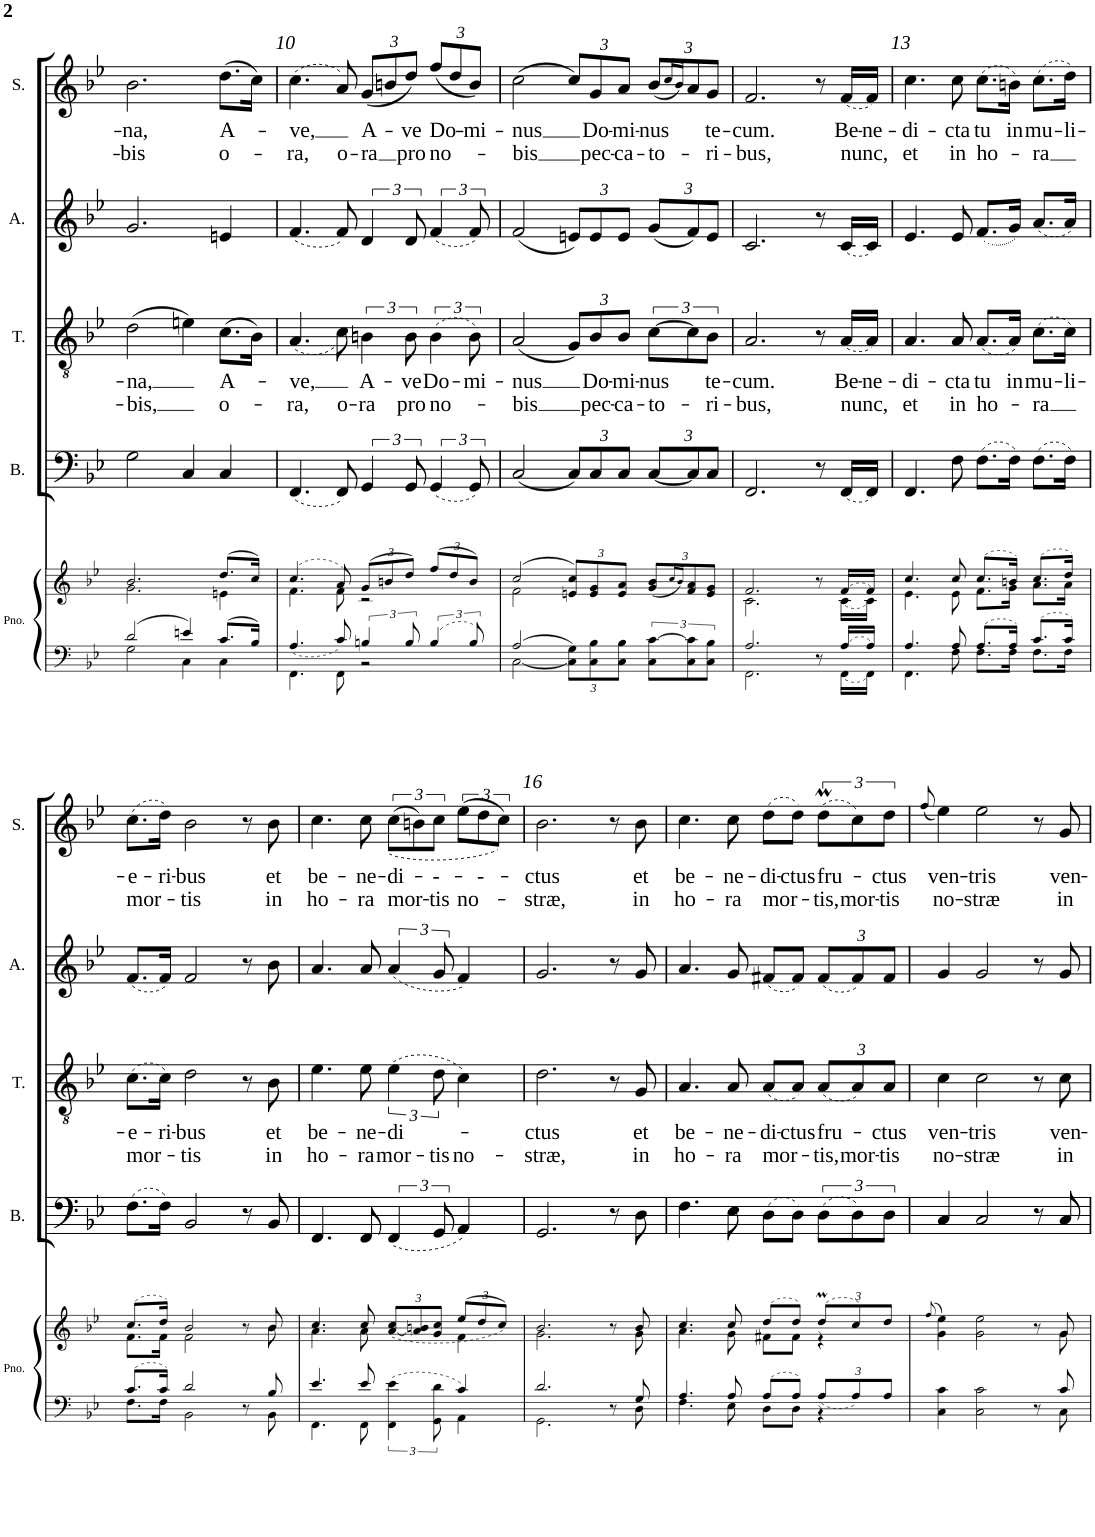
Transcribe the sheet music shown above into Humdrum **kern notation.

**kern	**kern	**kern	**kern	**text	**text	**kern	**kern	**text	**text
*part5	*part5	*part4	*part3	*part3	*part3	*part2	*part1	*part1	*part1
*staff6	*staff5	*staff4	*staff3	*staff3	*staff3	*staff2	*staff1	*staff1	*staff1
*I"Piano (for rehearsal only)	*	*I"Bass	*I"Tenor	*	*	*I"Alto	*I"Soprano	*	*
*I'Pno.	*	*I'B.	*I'T.	*	*	*I'A.	*I'S.	*	*
!!LO:PB:g=z
*clefF4	*clefG2	*clefF4	*clefGv2	*	*	*clefG2	*clefG2	*	*
*k[b-e-]	*k[b-e-]	*k[b-e-]	*k[b-e-]	*	*	*k[b-e-]	*k[b-e-]	*	*
*M4/4	*M4/4	*M4/4	*M4/4	*	*	*M4/4	*M4/4	*	*
*met(c)	*met(c)	*met(c)	*met(c)	*	*	*met(c)	*met(c)	*	*
=9	=9	=9	=9	=9	=9	=9	=9	=9	=9
*^	*^	*	*	*	*	*	*	*	*
!	!	!	!	!	!	!LO:LY:b	!LO:LY:b	!	!	!LO:LY:b	!LO:LY:b
2d/	2G\	2.b-/	2.g\	2G\	(2d\	-na,	-bis,	2.g/	2.b-\	-na,	-bis
4en/	4C\	.	.	4C/	4en\)	.	.	.	.	.	.
!	!	!	!	!	!	!LO:LY:b	!LO:LY:b	!	!	!LO:LY:b	!LO:LY:b
8.c/L	4C\	(8.dd/L	4en\	4C/	(8.c\L	A-	o-	4en/	(8.dd\L	A-	o-
16B-/Jk	.	16cc/Jk)	.	.	16B-\Jk)	.	.	.	16cc\Jk)	.	.
=10	=10	=10	=10	=10	=10	=10	=10	=10	=10	=10	=10
!	!	!	!	!	!	!LO:LY:b	!LO:LY:b	!	!	!LO:LY:b	!LO:LY:b
4.A/	4.FF\	(4.cc/	4.f\	(<4.FF/	(<4.A/	-ve,	-ra,	(<4.f/	(4.cc\	-ve,	-ra,
!	!	!	!	!	!	!	!LO:LY:b	!	!	!	!LO:LY:b
8c/	8FF\	8a/)	8f\	8FF/)	8c\)	.	o-	8f/)	8a/)	.	o-
*	*	*Xbrackettup	*	*	*	*	*	*	*	*	*
!	!	!	!	!	!	!LO:LY:b	!LO:LY:b	!	!	!	!
*	*	*	*	*	*	*	*	*	*Xbrackettup	*	*
!	!	!	!	!	!	!	!	!	!	!LO:LY:b	!LO:LY:b
6Bn/	2r	(12g/L	2r	6GG/	6Bn\	A-	-ra	6d/	(12g/L	A-	-ra
.	.	12bn/	.	.	.	.	.	.	12bn/	.	.
!	!	!	!	!	!	!LO:LY:b	!LO:LY:b	!	!	!LO:LY:b	!LO:LY:b
12B/	.	12dd/J)	.	12GG/	12B\	-ve	pro	12d/	12dd/J)	-ve	pro
!	!	!	!	!	!	!LO:LY:b	!LO:LY:b	!	!	!LO:LY:b	!LO:LY:b
6B/	.	(12ff/L	.	(<6GG/	(6B\	Do-	no-	(<6f/	(12ff/L	Do-	no-
.	.	12dd/	.	.	.	.	.	.	12dd/	.	.
!	!	!	!	!	!	!LO:LY:b	!	!	!	!LO:LY:b	!
12B/	.	12b/J)	.	12GG/)	12B\)	-mi-	.	12f/)	12b/J)	-mi-	.
=11	=11	=11	=11	=11	=11	=11	=11	=11	=11	=11	=11
!	!	!	!	!	!	!LO:LY:b	!LO:LY:b	!	!	!LO:LY:b	!LO:LY:b
2A/	[2C\	(2cc/	2f\	(2C/	(2A/	-nus	-bis	(2f/	(2cc\	-nus	-bis
*Xbrackettup	*	*	*	*Xbrackettup	*Xbrackettup	*	*	*Xbrackettup	*	*	*
12C\] 12G\L	2ryy	12en/ 12cc/L)	2ryy	12C/L)	12G/L)	.	.	12en/L)	12cc/L)	.	.
!	!	!	!	!	!	!LO:LY:b	!LO:LY:b	!	!	!LO:LY:b	!LO:LY:b
12C\ 12B-\	.	12e/ 12g/	.	12C/	12B-/	Do-	pec-	12e/	12g/	Do-	pec-
!	!	!	!	!	!	!LO:LY:b	!LO:LY:b	!	!	!LO:LY:b	!LO:LY:b
12C\ 12B-\J	.	12e/ 12a/J	.	12C/J	12B-/J	-mi-	-ca-	12e/J	12a/J	-mi-	-ca-
*brackettup	*	*	*	*	*brackettup	*	*	*	*	*	*
!	!	!	!	!	!	!LO:LY:b	!LO:LY:b	!	!	!LO:LY:b	!LO:LY:b
12C\ [12c\L	.	(12g/ 12b-/L	.	[12C/L	[12c\L	-nus	-to-	(12g/L	(12b-/L	-nus	-to-
.	.	16qcc/LL	.	.	.	.	.	.	16qcc/LL	.	.
.	.	16qb-/JJ)	.	.	.	.	.	.	16qb-/JJ)	.	.
12C\ 12c\]	.	12f/ 12a/	.	12C/]	12c\]	.	.	12f/)	12a/	.	.
!	!	!	!	!	!	!LO:LY:b	!LO:LY:b	!	!	!LO:LY:b	!LO:LY:b
12C\ 12B-\J	.	12e/ 12g/J	.	12C/J	12B-\J	te-	-ri-	12e/J	12g/J	te-	-ri-
=12	=12	=12	=12	=12	=12	=12	=12	=12	=12	=12	=12
!	!	!	!	!	!	!LO:LY:b	!LO:LY:b	!	!	!LO:LY:b	!LO:LY:b
2.A/	2.FF\	2.f/	2.c\	2.FF/	2.A/	-cum.	-bus,	2.c/	2.f/	-cum.	-bus,
8r	8ryy	8r	8ryy	8r	8r	.	.	8r	8r	.	.
!LO:T:dash	!LO:T:dash	!LO:T:dash	!LO:T:dash	!LO:T:dash	!LO:T:dash	!LO:LY:b	!LO:LY:b	!LO:T:dash	!LO:T:dash	!LO:LY:b	!LO:LY:b
[16A/LL	[16FF\LL	[16f/LL	[16c\LL	[16FF/LL	[16A/LL	Be-	nunc,	[16c/LL	[16f/LL	Be-	nunc,
!	!	!	!	!	!	!LO:LY:b	!	!	!	!LO:LY:b	!
16A/JJ]	16FF\JJ]	16f/JJ]	16c\JJ]	16FF/JJ]	16A/JJ]	-ne-	.	16c/JJ]	16f/JJ]	-ne-	.
=13	=13	=13	=13	=13	=13	=13	=13	=13	=13	=13	=13
!	!	!	!	!	!	!LO:LY:b	!LO:LY:b	!	!	!LO:LY:b	!LO:LY:b
4.A/	4.FF\	4.cc/	4.e-\	4.FF/	4.A/	-di-	et	4.e-/	4.cc\	-di-	et
!	!	!	!	!	!	!LO:LY:b	!LO:LY:b	!	!	!LO:LY:b	!LO:LY:b
8A/	8F\	8cc/	8e-\	8F\	8A/	-cta	in	8e-/	8cc\	-cta	in
!	!	!	!	!	!	!LO:LY:b	!LO:LY:b	!	!	!LO:LY:b	!LO:LY:b
8.A/L	8.F\L	(8.cc/L	8.f\L	(8.F\L	(8.A/L	tu	ho-	(8.f/L	(8.cc\L	tu	ho-
!	!	!	!	!	!	!LO:LY:b	!	!	!	!LO:LY:b	!
16A/Jk	16F\Jk	16bn/Jk)	16g\Jk	16F\Jk)	16A/Jk)	in	.	16g/Jk)	16bn\Jk)	in	.
!	!	!	!	!	!	!LO:LY:b	!LO:LY:b	!	!	!LO:LY:b	!LO:LY:b
8.c/L	8.F\L	(8.cc/L	8.a\L	(8.F\L	(8.c\L	mu-	-ra	(8.a/L	(8.cc\L	mu-	-ra
!	!	!	!	!	!	!LO:LY:b	!	!	!	!LO:LY:b	!
16c/Jk	16F\Jk	16dd/Jk)	16a\Jk	16F\Jk)	16c\Jk)	-li-	.	16a/Jk)	16dd\Jk)	-li-	.
!!LO:LB:g=z
=14	=14	=14	=14	=14	=14	=14	=14	=14	=14	=14	=14
!	!	!	!	!	!	!LO:LY:b	!LO:LY:b	!	!	!LO:LY:b	!LO:LY:b
8.c/L	8.F\L	(8.cc/L	8.f\L	(8.F\L	(8.c\L	-e-	mor-	(8.f/L	(8.cc\L	-e-	mor-
!	!	!	!	!	!	!LO:LY:b	!	!	!	!LO:LY:b	!
16c/Jk	16F\Jk	16dd/Jk)	16f\Jk	16F\Jk)	16c\Jk)	-ri-	.	16f/Jk)	16dd\Jk)	-ri-	.
!	!	!	!	!	!	!LO:LY:b	!LO:LY:b	!	!	!LO:LY:b	!LO:LY:b
2d/	2BB-\	2b-/	2f\	2BB-/	2d\	-bus	-tis	2f/	2b-\	-bus	-tis
8r	8ryy	8r	8ryy	8r	8r	.	.	8r	8r	.	.
!	!	!	!	!	!	!LO:LY:b	!LO:LY:b	!	!	!LO:LY:b	!LO:LY:b
8B-/	8BB-\	8b-/	8b-\	8BB-/	8B-\	et	in	8b-\	8b-\	et	in
=15	=15	=15	=15	=15	=15	=15	=15	=15	=15	=15	=15
!	!	!	!	!	!	!LO:LY:b	!LO:LY:b	!	!	!LO:LY:b	!LO:LY:b
4.e-/	4.FF\	4.cc/	4.a\	4.FF/	4.e-\	be-	ho-	4.a/	4.cc\	be-	ho-
!	!	!	!	!	!	!LO:LY:b	!LO:LY:b	!	!	!LO:LY:b	!LO:LY:b
8e-/	8FF\	8cc/	8a\	8FF/	8e-\	-ne-	-ra	8a/	8cc\	-ne-	-ra
*	*	*	*	*brackettup	*	*	*	*	*	*	*
!	!	!	!	!	!	!LO:LY:b	!LO:LY:b	!	!	!	!
*	*	*	*	*	*	*	*	*brackettup	*brackettup	*	*
!	!	!	!	!	!	!	!	!	!	!LO:LY:b	!LO:LY:b
6FF\ 6e-\	4ryy	(<[<12a/ 12cc/L	4ryy	(6FF/	(6e-\	-di-	mor-	(6a/	((<12cc\L	-di-	mor-
.	.	12a/] 12bn/	.	.	.	.	.	.	12bn\)	.	.
!	!	!	!	!	!	!	!LO:LY:b	!	!	!LO:LY:b	!LO:LY:b
12GG\ 12d\	.	12g/ 12cc/J	.	12GG/	12d\	.	-tis	12g/	12cc\J	---	-tis
!	!	!	!	!	!	!	!LO:LY:b	!	!	!	!LO:LY:b
4c/	4AA\	(12ee-/L	4f\	4AA/)	4c\)	.	no-	4f/)	(12ee-\L	.	-no-
!	!	!	!	!	!	!	!	!	!	!LO:LY:b	!
.	.	12dd/	.	.	.	.	.	.	12dd\	---	.
.	.	12cc/J))	.	.	.	.	.	.	12cc\J))	.	.
=16	=16	=16	=16	=16	=16	=16	=16	=16	=16	=16	=16
!	!	!	!	!	!	!LO:LY:b	!LO:LY:b	!	!	!LO:LY:b	!LO:LY:b
2.d/	2.GG\	2.b-/	2.g\	2.GG/	2.d\	-ctus	-stræ,	2.g/	2.b-\	-ctus	-stræ,
8r	8ryy	8r	8ryy	8r	8r	.	.	8r	8r	.	.
!	!	!	!	!	!	!LO:LY:b	!LO:LY:b	!	!	!LO:LY:b	!LO:LY:b
8G/	8D\	8b-/	8g\	8D\	8G/	et	in	8g/	8b-\	et	in
=17	=17	=17	=17	=17	=17	=17	=17	=17	=17	=17	=17
!	!	!	!	!	!	!LO:LY:b	!LO:LY:b	!	!	!LO:LY:b	!LO:LY:b
4.A/	4.F\	4.cc/	4.a\	4.F\	4.A/	be-	ho-	4.a/	4.cc\	be-	ho-
!	!	!	!	!	!	!LO:LY:b	!LO:LY:b	!	!	!LO:LY:b	!LO:LY:b
8A/	8E-\	8cc/	8g\	8E-\	8A/	-ne-	-ra	8g/	8cc\	-ne-	-ra
!	!	!	!	!	!	!LO:LY:b	!LO:LY:b	!	!	!LO:LY:b	!LO:LY:b
8A/L	8D\L	(8dd/L	8f#X\L	(8D\L	(8A/L	-di-	mor-	(8f#X/L	(8dd\L	-di-	mor-
!	!	!	!	!	!	!LO:LY:b	!	!	!	!LO:LY:b	!
8A/J	8D\J	8dd/J)	8f#\J	8D\J)	8A/J)	-ctus	.	8f#/J)	8dd\J)	-ctus	.
*Xbrackettup	*	*	*	*	*Xbrackettup	*	*	*	*	*	*
!	!	!	!	!	!	!LO:LY:b	!LO:LY:b	!	!	!	!
*	*	*	*	*	*	*	*	*Xbrackettup	*	*	*
!	!	!	!	!	!	!	!	!	!	!LO:LY:b	!LO:LY:b
12A/L	4r	(12ddm/L	4r	(>12D\L	(<12A/L	fru-	-tis,	(<12f#/L	(12ddm\L	fru-	-tis,
!	!	!	!	!	!	!	!LO:LY:b	!	!	!	!LO:LY:b
12A/	.	12cc/)	.	12D\)	12A/)	.	mor-	12f#/)	12cc\)	.	mor-
!	!	!	!	!	!	!LO:LY:b	!LO:LY:b	!	!	!LO:LY:b	!LO:LY:b
12A/J	.	12dd/J	.	12D\J	12A/J	-ctus	-tis	12f#/J	12dd\J	-ctus	-tis
=18	=18	=18	=18	=18	=18	=18	=18	=18	=18	=18	=18
.	.	(8qff/	.	.	.	.	.	.	(8qff/	.	.
!	!	!	!	!	!	!LO:LY:b	!LO:LY:b	!	!	!LO:LY:b	!LO:LY:b
4c\	4C\	4ee-\)	4g\	4C/	4c\	ven-	no-	4g/	4ee-\)	ven-	no-
!	!	!	!	!	!	!LO:LY:b	!LO:LY:b	!	!	!LO:LY:b	!LO:LY:b
2c\	2C\	2ee-\	2g\	2C/	2c\	-tris	-stræ	2g/	2ee-\	-tris	-stræ
8r	8ryy	8r	8ryy	8r	8r	.	.	8r	8r	.	.
!	!	!	!	!	!	!LO:LY:b	!LO:LY:b	!	!	!LO:LY:b	!LO:LY:b
8c/	8C\	8g/	8g\	8C/	8c\	ven-	in	8g/	8g/	ven-	in
*v	*v	*	*	*	*	*	*	*	*	*	*
*	*v	*v	*	*	*	*	*	*	*	*
=	=	=	=	=	=	=	=	=	=
*-	*-	*-	*-	*-	*-	*-	*-	*-	*-
